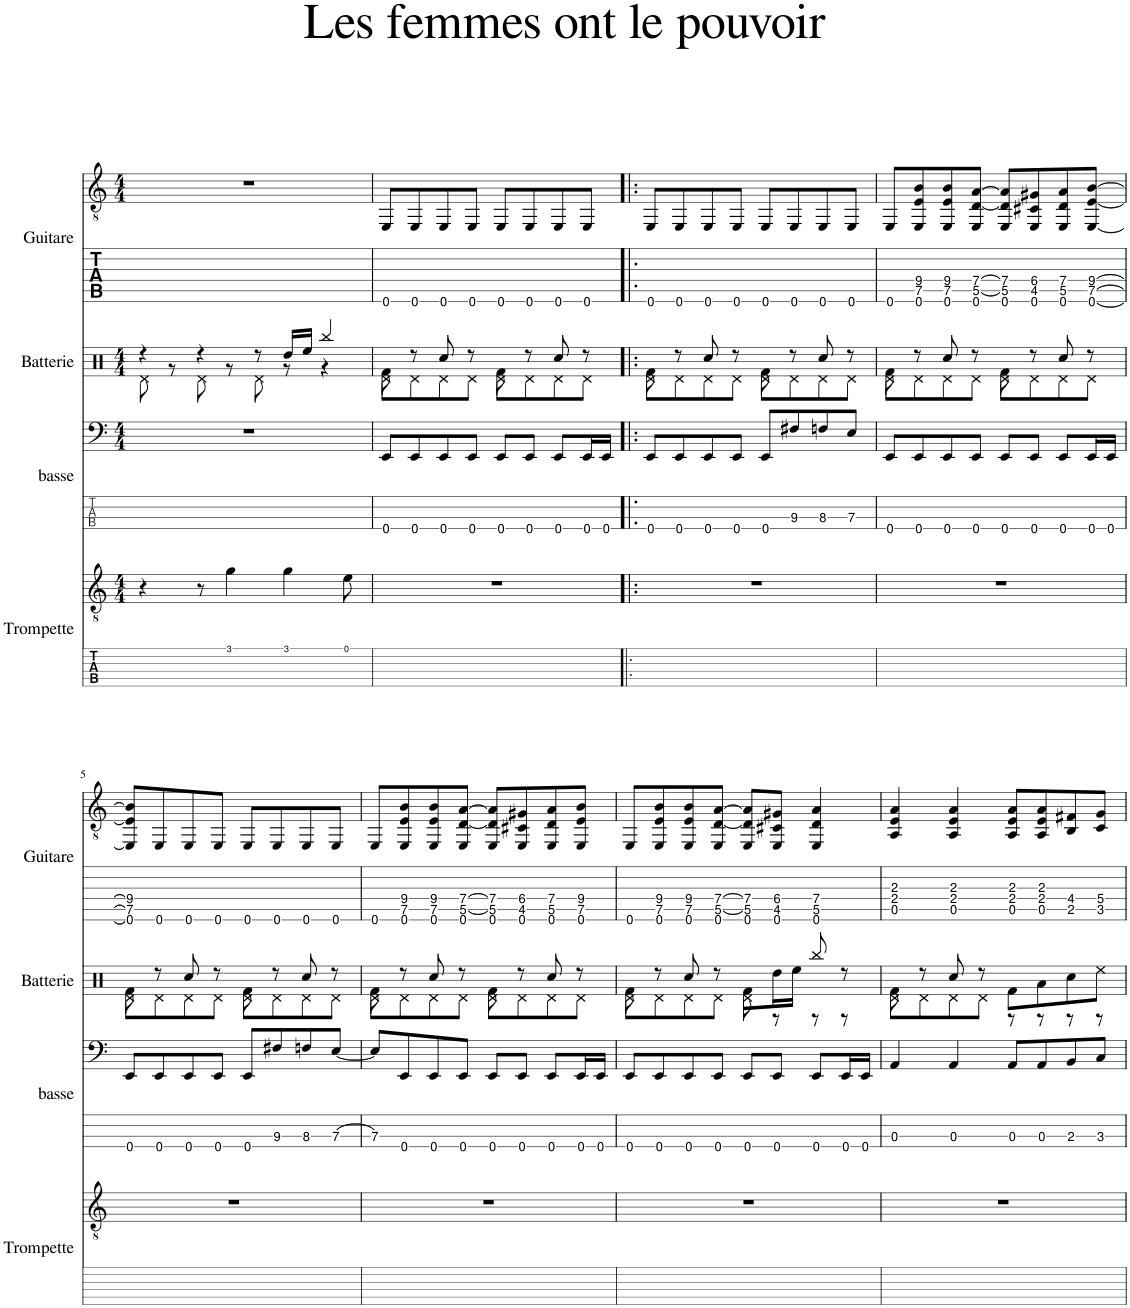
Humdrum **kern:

**kern	**kern	**kern	**kern	**kern	**kern	**kern
*part4	*part4	*part3	*part3	*part2	*part1	*part1
*staff7	*staff6	*staff5	*staff4	*staff3	*staff2	*staff1
*I"Trompette	*	*I"basse	*	*I"Batterie	*I"Guitare	*
*I'Trompette	*	*I'basse	*	*I'Batterie	*I'Guitare	*
*stria6	*	*stria4	*	*	*stria6	*
*	*clefGv2	*	*clefF4	*clefX	*	*clefGv2
*Trd1c2	*Trd1c2	*Trd7c12	*Trd7c12	*	*	*
*k[]	*k[]	*k[]	*k[]	*k[]	*k[]	*k[]
*M4/4	*M4/4	*M4/4	*M4/4	*M4/4	*M4/4	*M4/4
=1	=1	=1	=1	=1	=1	=1
*	*	*	*	*^	*	*
4r	4r	1r	1r	4r	8Rd\	1r	1r
.	.	.	.	.	8r	.	.
8r	8r	.	.	4r	8Rd\	.	.
4g	4g\	.	.	.	8r	.	.
.	.	.	.	8r	8Rd\	.	.
4g	4g\	.	.	16Rdd/LL	8r	.	.
.	.	.	.	16Ree/JJ	.	.	.
.	.	.	.	4Rbb/	4r	.	.
8e	8e\	.	.	.	.	.	.
=2	=2	=2	=2	=2	=2	=2	=2
1r	1r	8EEL	8EE/L	8Rf\	8Rd\L	8EEL	8EE/L
.	.	8EEJ	8EE/	8r	8Rd\	8EEJ	8EE/
.	.	8EEL	8EE/	8Rcc/	8Rd\	8EEL	8EE/
.	.	8EEJ	8EE/J	8r	8Rd\J	8EEJ	8EE/J
.	.	8EEL	8EE/L	8Rf\	8Rd\L	8EEL	8EE/L
.	.	8EEJ	8EE/J	8r	8Rd\	8EEJ	8EE/
.	.	8EEL	8EE/L	8Rcc/	8Rd\	8EEL	8EE/
.	.	16EEL	16EE/L	8r	8Rd\J	8EEJ	8EE/J
.	.	16EEJJ	16EE/JJ	.	.	.	.
=3!|:	=3!|:	=3!|:	=3!|:	=3!|:	=3!|:	=3!|:	=3!|:
1r	1r	8EEL	8EE/L	8Rf\	8Rd\L	8EEL	8EE/L
.	.	8EEJ	8EE/	8r	8Rd\	8EEJ	8EE/
.	.	8EEL	8EE/	8Rcc/	8Rd\	8EEL	8EE/
.	.	8EEJ	8EE/J	8r	8Rd\J	8EEJ	8EE/J
.	.	8EEL	8EE/L	8Rf\	8Rd\L	8EEL	8EE/L
.	.	8F#J	8F#X/	8r	8Rd\	8EEJ	8EE/
.	.	8FL	8Fn/	8Rcc/	8Rd\	8EEL	8EE/
.	.	8EJ	8E/J	8r	8Rd\J	8EEJ	8EE/J
=4	=4	=4	=4	=4	=4	=4	=4
1r	1r	8EEL	8EE/L	8Rf\	8Rd\L	8EEL	8EE/L
.	.	8EEJ	8EE/	8r	8Rd\	8EE\ 8E\ 8B\J	8EE/ 8E/ 8B/
.	.	8EEL	8EE/	8Rcc/	8Rd\	8EE\ 8E\ 8B\L	8EE/ 8E/ 8B/
.	.	8EEJ	8EE/J	8r	8Rd\J	8EE\ [8D\ [8A\J	8EE/ [8D/ [8A/J
.	.	8EEL	8EE/L	8Rf\	8Rd\L	8EE\ 8D]\ 8A]\L	8EE/ 8D/] 8A/]L
.	.	8EEJ	8EE/J	8r	8Rd\	8EE\ 8C#\ 8G#\J	8EE/ 8C#X/ 8G#X/
.	.	8EEL	8EE/L	8Rcc/	8Rd\	8EE\ 8D\ 8A\L	8EE/ 8D/ 8A/
.	.	16EEL	16EE/L	8r	8Rd\J	[8EE\ [8E\ [8B\J	[8EE/ [8E/ [8B/J
.	.	16EEJJ	16EE/JJ	.	.	.	.
!!LO:LB:g=z
=5	=5	=5	=5	=5	=5	=5	=5
1r	1r	8EEL	8EE/L	8Rf\	8Rd\L	8EE]\ 8E]\ 8B]\L	8EE/] 8E/] 8B/]L
.	.	8EEJ	8EE/	8r	8Rd\	8EEJ	8EE/
.	.	8EEL	8EE/	8Rcc/	8Rd\	8EEL	8EE/
.	.	8EEJ	8EE/J	8r	8Rd\J	8EEJ	8EE/J
.	.	8EEL	8EE/L	8Rf\	8Rd\L	8EEL	8EE/L
.	.	8F#J	8F#X/	8r	8Rd\	8EEJ	8EE/
.	.	8FL	8Fn/	8Rcc/	8Rd\	8EEL	8EE/
.	.	[8EJ	[8E/J	8r	8Rd\J	8EEJ	8EE/J
=6	=6	=6	=6	=6	=6	=6	=6
1r	1r	8EL]	8E/L]	8Rf\	8Rd\L	8EEL	8EE/L
.	.	8EEJ	8EE/	8r	8Rd\	8EE\ 8E\ 8B\J	8EE/ 8E/ 8B/
.	.	8EEL	8EE/	8Rcc/	8Rd\	8EE\ 8E\ 8B\L	8EE/ 8E/ 8B/
.	.	8EEJ	8EE/J	8r	8Rd\J	8EE\ [8D\ [8A\J	8EE/ [8D/ [8A/J
.	.	8EEL	8EE/L	8Rf\	8Rd\L	8EE\ 8D]\ 8A]\L	8EE/ 8D/] 8A/]L
.	.	8EEJ	8EE/J	8r	8Rd\	8EE\ 8C#\ 8G#\J	8EE/ 8C#X/ 8G#X/
.	.	8EEL	8EE/L	8Rcc/	8Rd\	8EE\ 8D\ 8A\L	8EE/ 8D/ 8A/
.	.	16EEL	16EE/L	8r	8Rd\J	8EE\ 8E\ 8B\J	8EE/ 8E/ 8B/J
.	.	16EEJJ	16EE/JJ	.	.	.	.
=7	=7	=7	=7	=7	=7	=7	=7
1r	1r	8EEL	8EE/L	8Rf\	8Rd\L	8EEL	8EE/L
.	.	8EEJ	8EE/	8r	8Rd\	8EE\ 8E\ 8B\J	8EE/ 8E/ 8B/
.	.	8EEL	8EE/	8Rcc/	8Rd\	8EE\ 8E\ 8B\L	8EE/ 8E/ 8B/
.	.	8EEJ	8EE/J	8r	8Rd\J	8EE\ [8D\ [8A\J	8EE/ [8D/ [8A/J
.	.	8EEL	8EE/L	8Rf\L	8Rd\	8EE\ 8D]\ 8A]\L	8EE/ 8D/] 8A/]L
.	.	8EEJ	8EE/J	16Rdd\L	8r	8EE\ 8C#\ 8G#\J	8EE/ 8C#X/ 8G#X/J
.	.	.	.	16Ree\JJ	.	.	.
.	.	8EEL	8EE/L	8Rbb/	8r	4EE 4D 4A	4EE/ 4D/ 4A/
.	.	16EEL	16EE/L	8r	8r	.	.
.	.	16EEJJ	16EE/JJ	.	.	.	.
=8	=8	=8	=8	=8	=8	=8	=8
1r	1r	4AA	4AA/	8Rf\	8Rd\L	4AA 4E 4A	4AA/ 4E/ 4A/
.	.	.	.	8r	8Rd\	.	.
.	.	4AA	4AA/	8Rcc/	8Rd\	4AA 4E 4A	4AA/ 4E/ 4A/
.	.	.	.	8r	8Rd\J	.	.
.	.	8AAL	8AA/L	8Rf\L	8r	8AA\ 8E\ 8A\L	8AA/ 8E/ 8A/L
.	.	8AAJ	8AA/	8Ra\	8r	8AA\ 8E\ 8A\J	8AA/ 8E/ 8A/
.	.	8BBL	8BB/	8Rcc\	8r	8BB\ 8F#\L	8BB/ 8F#X/
.	.	8CJ	8C/J	8Ree\J	8r	8C\ 8G\J	8C/ 8G/J
*	*	*	*	*v	*v	*	*
=	=	=	=	=	=	=
*-	*-	*-	*-	*-	*-	*-
